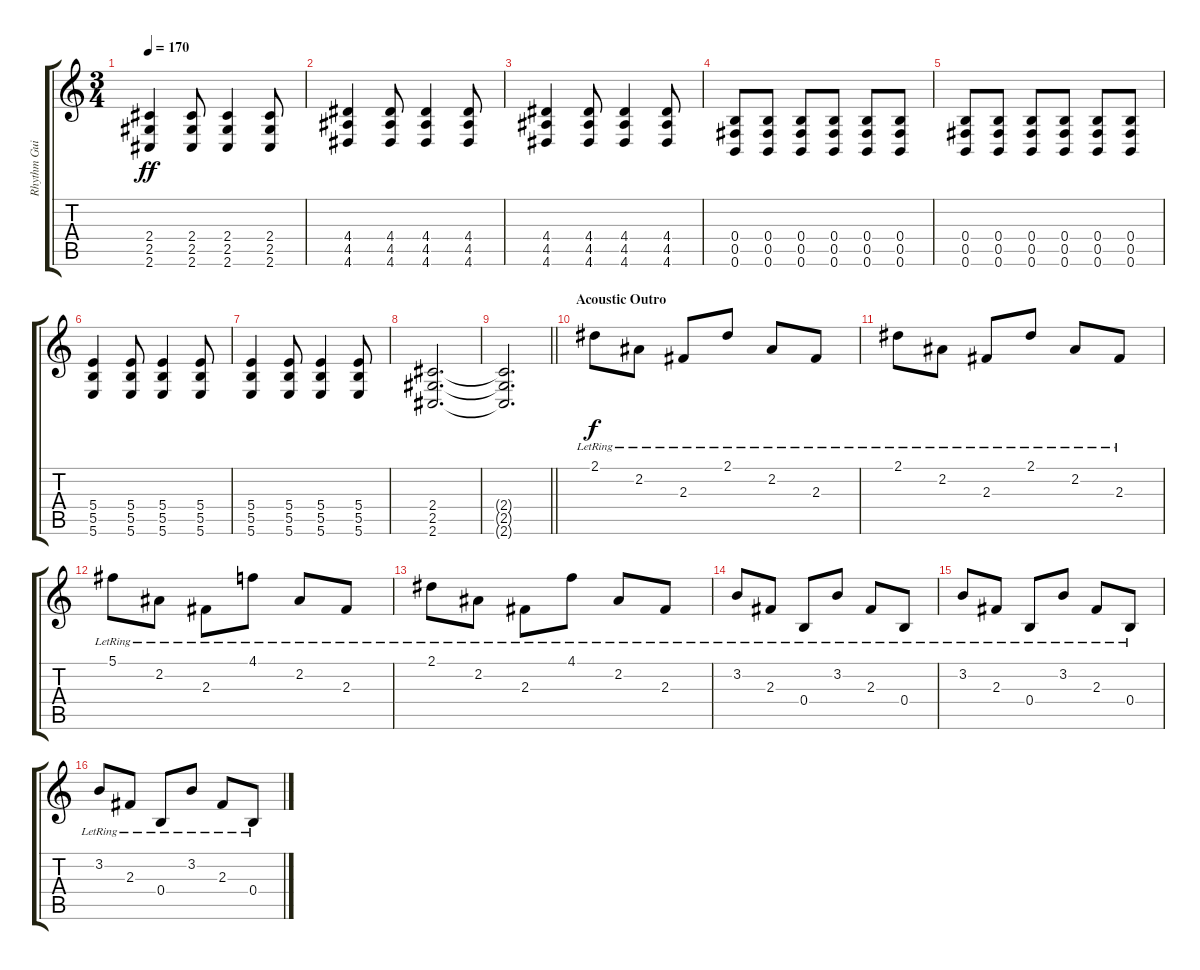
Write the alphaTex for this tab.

\track ("Rhythm Guitar" "Rhythm Gui") {instrument distortionguitar}
\staff {score tabs}
\tuning (Db4 Ab3 E3 B2 Gb2 B1) {hide}
\ts (3 4)
\tempo 170
\clef g2
\ks c
(2.4 2.5 2.6).4{dy ff} (2.4 2.5 2.6).8 (2.4 2.5 2.6).4 (2.4 2.5 2.6).8 |
(4.4 4.5 4.6).4 (4.4 4.5 4.6).8 (4.4 4.5 4.6).4 (4.4 4.5 4.6).8 |
(4.4 4.5 4.6).4 (4.4 4.5 4.6).8 (4.4 4.5 4.6).4 (4.4 4.5 4.6).8 |
(0.4 0.5 0.6).8 (0.4 0.5 0.6).8 (0.4 0.5 0.6).8 (0.4 0.5 0.6).8 (0.4 0.5 0.6).8 (0.4 0.5 0.6).8 |
(0.4 0.5 0.6).8 (0.4 0.5 0.6).8 (0.4 0.5 0.6).8 (0.4 0.5 0.6).8 (0.4 0.5 0.6).8 (0.4 0.5 0.6).8 |
(5.4 5.5 5.6).4 (5.4 5.5 5.6).8 (5.4 5.5 5.6).4 (5.4 5.5 5.6).8 |
(5.4 5.5 5.6).4 (5.4 5.5 5.6).8 (5.4 5.5 5.6).4 (5.4 5.5 5.6).8 |
(2.4 2.5 2.6).2{d} |
\barLineRight lightlight
(2.4{t} 2.5{t} 2.6{t}).2{d} |
\section ("" "Acoustic Outro")
2.1{lr}.8{dy f volume 10 instrument acousticguitarsteel} 2.2{lr}.8 2.3{lr}.8 2.1{lr}.8 2.2{lr}.8 2.3{lr}.8 |
2.1{lr}.8 2.2{lr}.8 2.3{lr}.8 2.1{lr}.8 2.2{lr}.8 2.3{lr}.8 |
5.1{lr}.8 2.2{lr}.8 2.3{lr}.8 4.1{lr}.8 2.2{lr}.8 2.3{lr}.8 |
2.1{lr}.8 2.2{lr}.8 2.3{lr}.8 4.1{lr}.8 2.2{lr}.8 2.3{lr}.8 |
3.2{lr}.8 2.3{lr}.8 0.4{lr}.8 3.2{lr}.8 2.3{lr}.8 0.4{lr}.8 |
3.2{lr}.8 2.3{lr}.8 0.4{lr}.8 3.2{lr}.8 2.3{lr}.8 0.4{lr}.8 |
3.2{lr}.8 2.3{lr}.8 0.4{lr}.8 3.2{lr}.8 2.3{lr}.8 0.4{lr}.8
